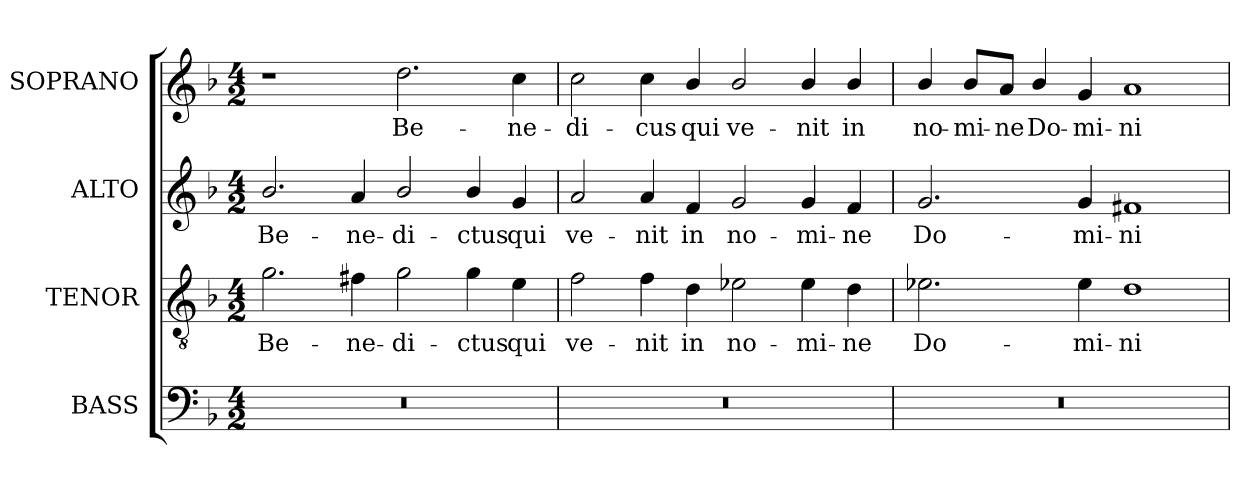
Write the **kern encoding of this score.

**kern	**kern	**text	**kern	**text	**kern	**text
*part4	*part3	*part3	*part2	*part2	*part1	*part1
*staff4	*staff3	*staff3	*staff2	*staff2	*staff1	*staff1
*I"BASS	*I"TENOR	*	*I"ALTO	*	*I"SOPRANO	*
*I'B.	*I'T.	*	*I'A.	*	*I'S.	*
!!LO:PB:g=z
*clefF4	*clefGv2	*	*clefG2	*	*clefG2	*
*	*ITrd7c12	*	*	*	*	*
*k[b-]	*k[b-]	*	*k[b-]	*	*k[b-]	*
*F:	*F:	*	*F:	*	*F:	*
*M4/2	*M4/2	*	*M4/2	*	*M4/2	*
=1	=1	=1	=1	=1	=1	=1
!LO:N:vis=1	!	!	!	!	!	!
!	!	!LO:LY:b:color=#000000	!	!	!	!
!	!	!	!	!LO:LY:b:color=#000000	!	!
0r	2.Gi\	Be-	2.b-i/	Be-	1r	.
!	!	!LO:LY:b:color=#000000	!	!	!	!
!	!	!	!	!LO:LY:b:color=#000000	!	!
.	4F#Xi\	-ne-	4ai/	-ne-	.	.
!	!	!LO:LY:b:color=#000000	!	!	!	!
!	!	!	!	!LO:LY:b:color=#000000	!	!
!	!	!	!	!	!	!LO:LY:b:color=#000000
.	2Gi\	-di-	2b-i/	-di-	2.ddi\	Be-
!	!	!LO:LY:b:color=#000000	!	!	!	!
!	!	!	!	!LO:LY:b:color=#000000	!	!
.	4Gi\	-ctus	4b-i/	-ctus	.	.
!	!	!LO:LY:b:color=#000000	!	!	!	!
!	!	!	!	!LO:LY:b:color=#000000	!	!
!	!	!	!	!	!	!LO:LY:b:color=#000000
.	4Ei\	qui	4gi/	qui	4cci\	-ne-
=2	=2	=2	=2	=2	=2	=2
!LO:N:vis=1	!	!	!	!	!	!
!	!	!LO:LY:b:color=#000000	!	!	!	!
!	!	!	!	!LO:LY:b:color=#000000	!	!
!	!	!	!	!	!	!LO:LY:b:color=#000000
0r	2Fi\	ve-	2ai/	ve-	2cci\	-di-
!	!	!LO:LY:b:color=#000000	!	!	!	!
!	!	!	!	!LO:LY:b:color=#000000	!	!
!	!	!	!	!	!	!LO:LY:b:color=#000000
.	4Fi\	-nit	4ai/	-nit	4cci\	-cus
!	!	!LO:LY:b:color=#000000	!	!	!	!
!	!	!	!	!LO:LY:b:color=#000000	!	!
!	!	!	!	!	!	!LO:LY:b:color=#000000
.	4Di\	in	4fi/	in	4b-i/	qui
!	!	!LO:LY:b:color=#000000	!	!	!	!
!	!	!	!	!LO:LY:b:color=#000000	!	!
!	!	!	!	!	!	!LO:LY:b:color=#000000
.	2E-Xi\	no-	2gi/	no-	2b-i/	ve-
!	!	!LO:LY:b:color=#000000	!	!	!	!
!	!	!	!	!LO:LY:b:color=#000000	!	!
!	!	!	!	!	!	!LO:LY:b:color=#000000
.	4E-i\	-mi-	4gi/	-mi-	4b-i/	-nit
!	!	!LO:LY:b:color=#000000	!	!	!	!
!	!	!	!	!LO:LY:b:color=#000000	!	!
!	!	!	!	!	!	!LO:LY:b:color=#000000
.	4Di\	-ne	4fi/	-ne	4b-i/	in
=3	=3	=3	=3	=3	=3	=3
!LO:N:vis=1	!	!	!	!	!	!
!	!	!LO:LY:b:color=#000000	!	!	!	!
!	!	!	!	!LO:LY:b:color=#000000	!	!
!	!	!	!	!	!	!LO:LY:b:color=#000000
0r	2.E-Xi\	Do-	2.gi/	Do-	4b-i/	no-
!	!	!	!	!	!	!LO:LY:b:color=#000000
.	.	.	.	.	8b-i/L	-mi-
!	!	!	!	!	!	!LO:LY:b:color=#000000
.	.	.	.	.	8ai/J	-ne
!	!	!	!	!	!	!LO:LY:b:color=#000000
.	.	.	.	.	4b-i/	Do-
!	!	!LO:LY:b:color=#000000	!	!	!	!
!	!	!	!	!LO:LY:b:color=#000000	!	!
!	!	!	!	!	!	!LO:LY:b:color=#000000
.	4E-i\	-mi-	4gi/	-mi-	4gi/	-mi-
!	!	!LO:LY:b:color=#000000	!	!	!	!
!	!	!	!	!LO:LY:b:color=#000000	!	!
!	!	!	!	!	!	!LO:LY:b:color=#000000
.	1Di	-ni	1f#Xi	-ni	1ai	-ni
=	=	=	=	=	=	=
*-	*-	*-	*-	*-	*-	*-
